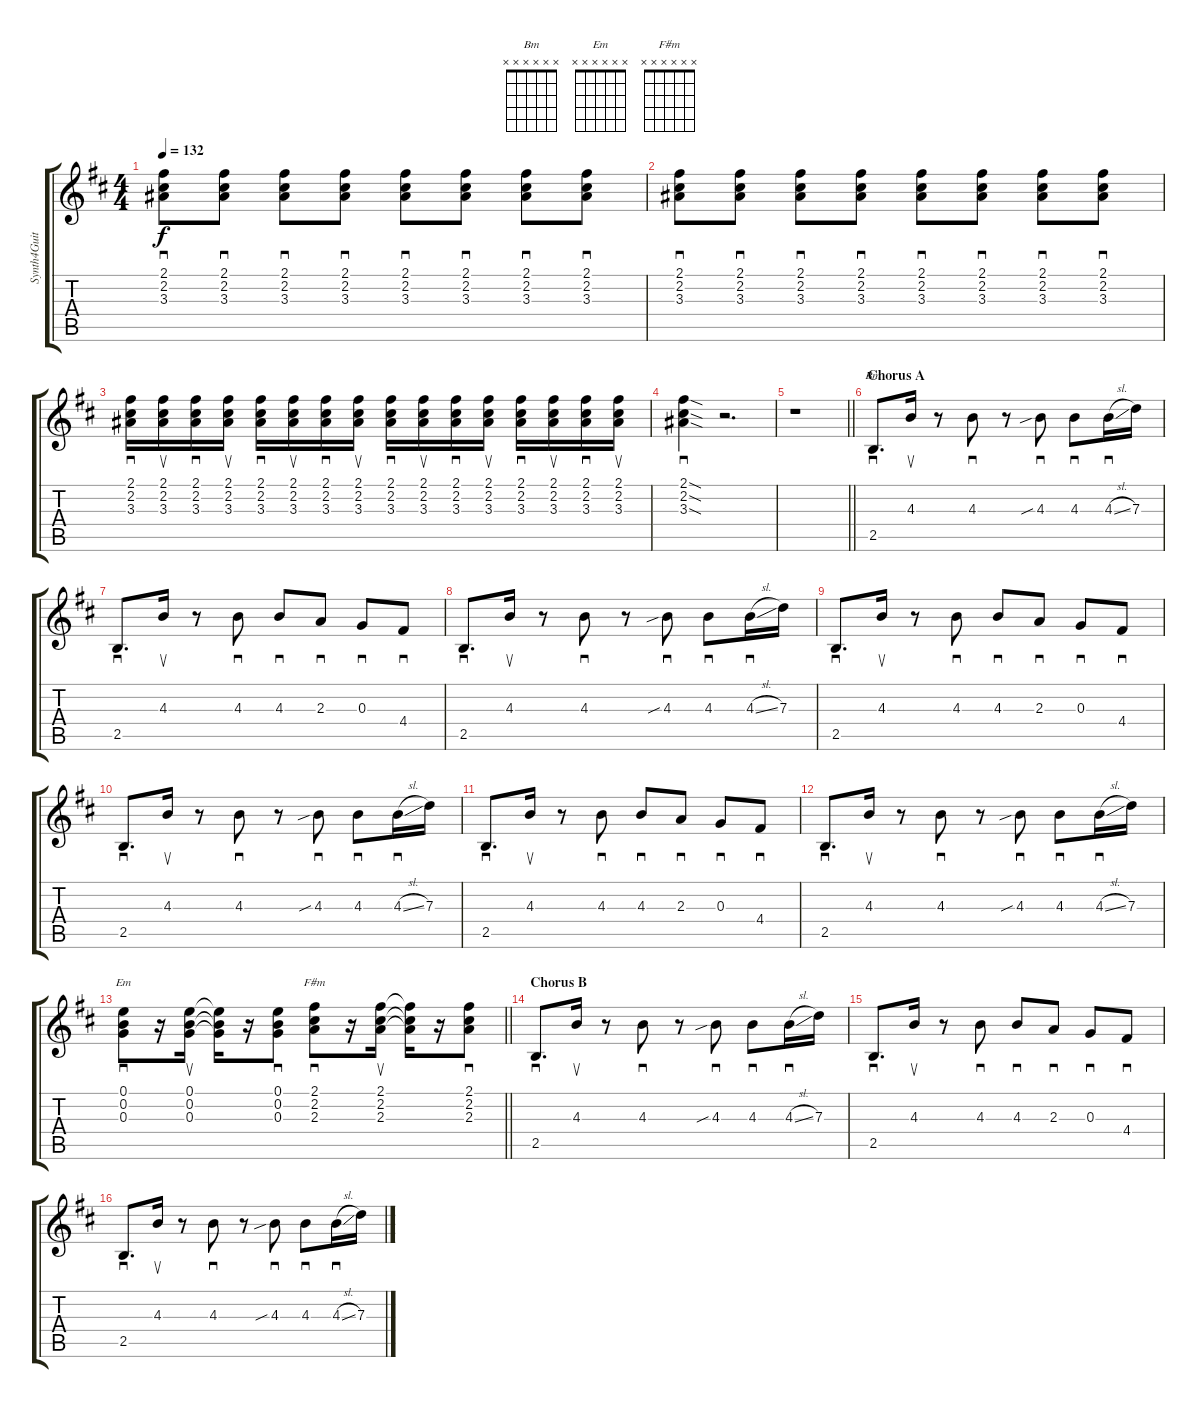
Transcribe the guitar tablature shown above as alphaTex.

\track ("Synth4Guitar" "Synth4Guit") {instrument synthbass1}
\staff {score tabs}
\tuning (E4 B3 G3 D3 A2 E2) {hide}
\chord ("Bm" x x x x x x)
\chord ("Em" x x x x x x)
\chord ("F#m" x x x x x x)
\ts (4 4)
\tempo 132
\clef g2
\ks d
(2.1 2.2 3.3).8{sd dy f} (2.1 2.2 3.3).8{sd} (2.1 2.2 3.3).8{sd} (2.1 2.2 3.3).8{sd} (2.1 2.2 3.3).8{sd} (2.1 2.2 3.3).8{sd} (2.1 2.2 3.3).8{sd} (2.1 2.2 3.3).8{sd} |
(2.1 2.2 3.3).8{sd} (2.1 2.2 3.3).8{sd} (2.1 2.2 3.3).8{sd} (2.1 2.2 3.3).8{sd} (2.1 2.2 3.3).8{sd} (2.1 2.2 3.3).8{sd} (2.1 2.2 3.3).8{sd} (2.1 2.2 3.3).8{sd} |
(2.1 2.2 3.3).16{sd} (2.1 2.2 3.3).16{su} (2.1 2.2 3.3).16{sd} (2.1 2.2 3.3).16{su} (2.1 2.2 3.3).16{sd} (2.1 2.2 3.3).16{su} (2.1 2.2 3.3).16{sd} (2.1 2.2 3.3).16{su} (2.1 2.2 3.3).16{sd} (2.1 2.2 3.3).16{su} (2.1 2.2 3.3).16{sd} (2.1 2.2 3.3).16{su} (2.1 2.2 3.3).16{sd} (2.1 2.2 3.3).16{su} (2.1 2.2 3.3).16{sd} (2.1 2.2 3.3).16{su} |
(2.1{sod} 2.2{sod} 3.3{sod}).4{sd} r.2{d} |
\barLineRight lightlight
r.1 |
\section ("" "Chorus A")
2.5.8{d sd ch "Bm" instrument synthbass1} 4.3.16{su} r.8 4.3.8{sd} r.8 4.3{sib}.8{sd} 4.3.8{sd} 4.3{sl}.16{sd} 7.3.16 |
2.5.8{d sd} 4.3.16{su} r.8 4.3.8{sd} 4.3.8{sd} 2.3.8{sd} 0.3.8{sd} 4.4.8{sd} |
2.5.8{d sd} 4.3.16{su} r.8 4.3.8{sd} r.8 4.3{sib}.8{sd} 4.3.8{sd} 4.3{sl}.16{sd} 7.3.16 |
2.5.8{d sd} 4.3.16{su} r.8 4.3.8{sd} 4.3.8{sd} 2.3.8{sd} 0.3.8{sd} 4.4.8{sd} |
2.5.8{d sd} 4.3.16{su} r.8 4.3.8{sd} r.8 4.3{sib}.8{sd} 4.3.8{sd} 4.3{sl}.16{sd} 7.3.16 |
2.5.8{d sd} 4.3.16{su} r.8 4.3.8{sd} 4.3.8{sd} 2.3.8{sd} 0.3.8{sd} 4.4.8{sd} |
2.5.8{d sd} 4.3.16{su} r.8 4.3.8{sd} r.8 4.3{sib}.8{sd} 4.3.8{sd} 4.3{sl}.16{sd} 7.3.16 |
\barLineRight lightlight
(0.1 0.2 0.3).8{sd ch "Em" instrument lead2sawtooth} r.16 (0.1 0.2 0.3).16{su} (0.1{t} 0.2{t} 0.3{t}).16 r.16 (0.1 0.2 0.3).8{sd} (2.1 2.2 2.3).8{sd ch "F#m"} r.16 (2.1 2.2 2.3).16{su} (2.1{t} 2.2{t} 2.3{t}).16 r.16 (2.1 2.2 2.3).8{sd} |
\section ("" "Chorus B")
2.5.8{d sd instrument synthbass1} 4.3.16{su} r.8 4.3.8{sd} r.8 4.3{sib}.8{sd} 4.3.8{sd} 4.3{sl}.16{sd} 7.3.16 |
2.5.8{d sd} 4.3.16{su} r.8 4.3.8{sd} 4.3.8{sd} 2.3.8{sd} 0.3.8{sd} 4.4.8{sd} |
2.5.8{d sd} 4.3.16{su} r.8 4.3.8{sd} r.8 4.3{sib}.8{sd} 4.3.8{sd} 4.3{sl}.16{sd} 7.3.16
